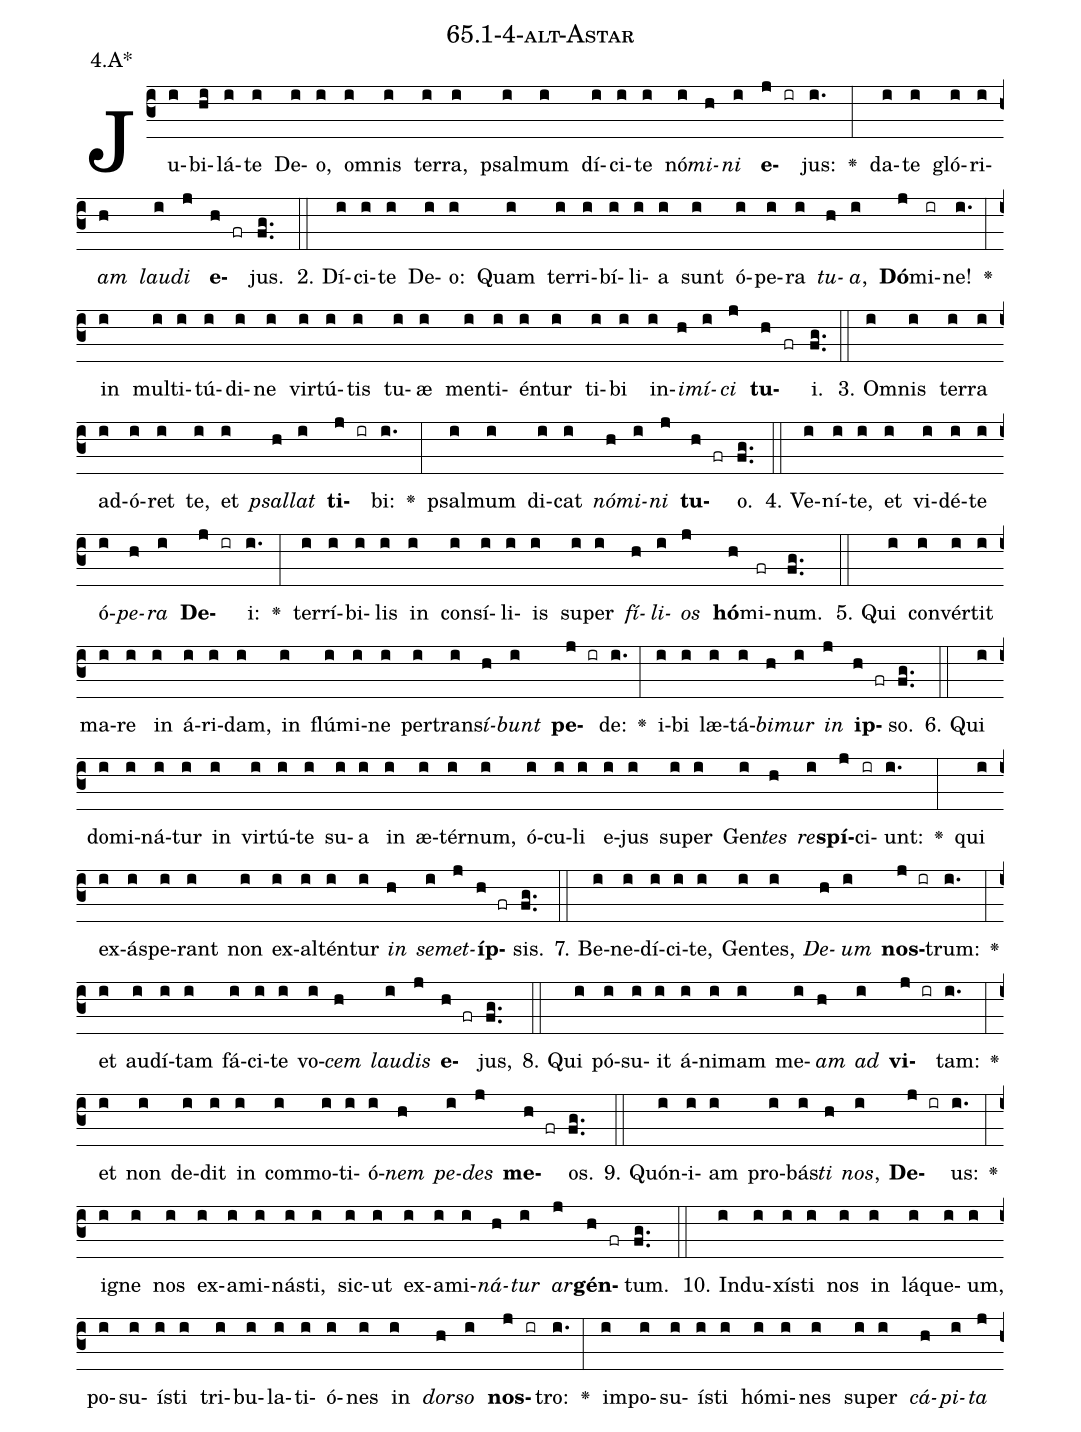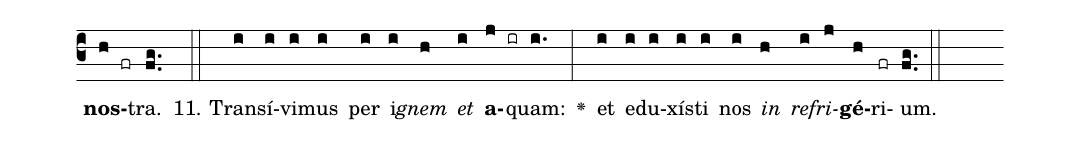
name: 65.1-4-alt-Astar;
annotation: 4.A*;
%%
(c3)Ju(i)bi(hi)lá(i)te(i) De(i)o,(i) om(i)nis(i) ter(i)ra,(i) psal(i)mum(i) dí(i)ci(i)te(i) nó(i)<i>mi</i>(h)<i>ni</i>(i) <b>e</b>(j ir)jus:(i.) <v>\greheightstar</v>(:) da(i)te(i) gló(i)ri(i)<i>am</i>(h) <i>lau</i>(i)<i>di</i>(j) <b>e</b>(h fr)jus.(fg..) (::)
2. Dí(i)ci(i)te(i) De(i)o:(i) Quam(i) ter(i)ri(i)bí(i)li(i)a(i) sunt(i) ó(i)pe(i)ra(i) <i>tu</i>(h)<i>a</i>,(i) <b>Dó</b>(j)mi(ir)ne!(i.) <v>\greheightstar</v>(:) in(i) mul(i)ti(i)tú(i)di(i)ne(i) vir(i)tú(i)tis(i) tu(i)æ(i) men(i)ti(i)én(i)tur(i) ti(i)bi(i) in(i)<i>i</i>(h)<i>mí</i>(i)<i>ci</i>(j) <b>tu</b>(h fr)i.(fg..) (::)
3. Om(i)nis(i) ter(i)ra(i) ad(i)ó(i)ret(i) te,(i) et(i) <i>psal</i>(h)<i>lat</i>(i) <b>ti</b>(j ir)bi:(i.) <v>\greheightstar</v>(:) psal(i)mum(i) di(i)cat(i) <i>nó</i>(h)<i>mi</i>(i)<i>ni</i>(j) <b>tu</b>(h fr)o.(fg..) (::)
4. Ve(i)ní(i)te,(i) et(i) vi(i)dé(i)te(i) ó(i)<i>pe</i>(h)<i>ra</i>(i) <b>De</b>(j ir)i:(i.) <v>\greheightstar</v>(:) ter(i)rí(i)bi(i)lis(i) in(i) con(i)sí(i)li(i)is(i) su(i)per(i) <i>fí</i>(h)<i>li</i>(i)<i>os</i>(j) <b>hó</b>(h)mi(fr)num.(fg..) (::)
5. Qui(i) con(i)vér(i)tit(i) ma(i)re(i) in(i) á(i)ri(i)dam,(i) in(i) flú(i)mi(i)ne(i) per(i)trans(i)<i>í</i>(h)<i>bunt</i>(i) <b>pe</b>(j ir)de:(i.) <v>\greheightstar</v>(:) i(i)bi(i) læ(i)tá(i)<i>bi</i>(h)<i>mur</i>(i) <i>in</i>(j) <b>ip</b>(h fr)so.(fg..) (::)
6. Qui(i) do(i)mi(i)ná(i)tur(i) in(i) vir(i)tú(i)te(i) su(i)a(i) in(i) æ(i)tér(i)num,(i) ó(i)cu(i)li(i) e(i)jus(i) su(i)per(i) Gen(i)<i>tes</i>(h) <i>re</i>(i)<b>spí</b>(j)ci(ir)unt:(i.) <v>\greheightstar</v>(:) qui(i) ex(i)ás(i)pe(i)rant(i) non(i) ex(i)al(i)tén(i)tur(i) <i>in</i>(h) <i>se</i>(i)<i>met</i>(j)<b>íp</b>(h fr)sis.(fg..) (::)
7. Be(i)ne(i)dí(i)ci(i)te,(i) Gen(i)tes,(i) <i>De</i>(h)<i>um</i>(i) <b>nos</b>(j ir)trum:(i.) <v>\greheightstar</v>(:) et(i) au(i)dí(i)tam(i) fá(i)ci(i)te(i) vo(i)<i>cem</i>(h) <i>lau</i>(i)<i>dis</i>(j) <b>e</b>(h fr)jus,(fg..) (::)
8. Qui(i) pó(i)su(i)it(i) á(i)ni(i)mam(i) me(i)<i>am</i>(h) <i>ad</i>(i) <b>vi</b>(j ir)tam:(i.) <v>\greheightstar</v>(:) et(i) non(i) de(i)dit(i) in(i) com(i)mo(i)ti(i)ó(i)<i>nem</i>(h) <i>pe</i>(i)<i>des</i>(j) <b>me</b>(h fr)os.(fg..) (::)
9. Quón(i)i(i)am(i) pro(i)bás(i)<i>ti</i>(h) <i>nos</i>,(i) <b>De</b>(j ir)us:(i.) <v>\greheightstar</v>(:) i(i)gne(i) nos(i) ex(i)a(i)mi(i)nás(i)ti,(i) sic(i)ut(i) ex(i)a(i)mi(i)<i>ná</i>(h)<i>tur</i>(i) <i>ar</i>(j)<b>gén</b>(h fr)tum.(fg..) (::)
10. In(i)du(i)xís(i)ti(i) nos(i) in(i) lá(i)que(i)um,(i) po(i)su(i)ís(i)ti(i) tri(i)bu(i)la(i)ti(i)ó(i)nes(i) in(i) <i>dor</i>(h)<i>so</i>(i) <b>nos</b>(j ir)tro:(i.) <v>\greheightstar</v>(:) im(i)po(i)su(i)ís(i)ti(i) hó(i)mi(i)nes(i) su(i)per(i) <i>cá</i>(h)<i>pi</i>(i)<i>ta</i>(j) <b>nos</b>(h fr)tra.(fg..) (::)
11. Trans(i)í(i)vi(i)mus(i) per(i) i(i)<i>gnem</i>(h) <i>et</i>(i) <b>a</b>(j ir)quam:(i.) <v>\greheightstar</v>(:) et(i) e(i)du(i)xís(i)ti(i) nos(i) <i>in</i>(h) <i>re</i>(i)<i>fri</i>(j)<b>gé</b>(h)ri(fr)um.(fg..) (::)
